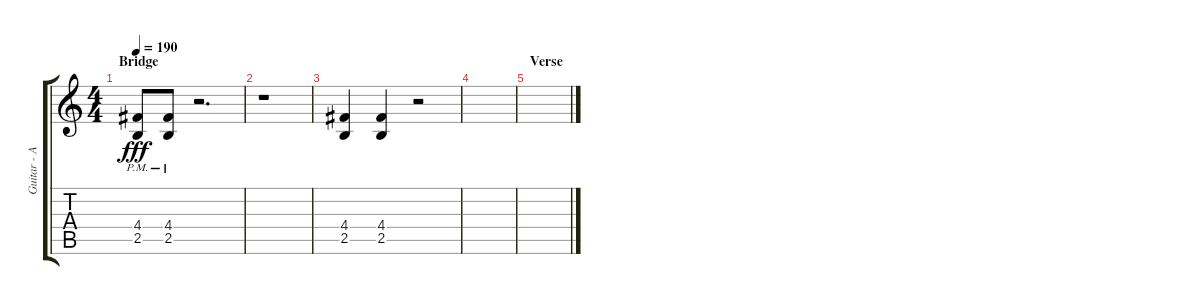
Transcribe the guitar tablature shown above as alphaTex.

\track ("Guitar - Antti Lindholm" "Guitar - A") {instrument distortionguitar}
\staff {score tabs}
\tuning (E4 B3 G3 D3 A2 D2) {hide}
\ts (4 4)
\section ("" "Bridge")
\tempo 190
\clef g2
\ks c
(4.4{pm} 2.5).8{dy fff} (4.4{pm} 2.5).8 r.2{d} |
r.1 |
(4.4 2.5).4 (4.4 2.5).4 r.2 |
|
\section ("" "Verse")
